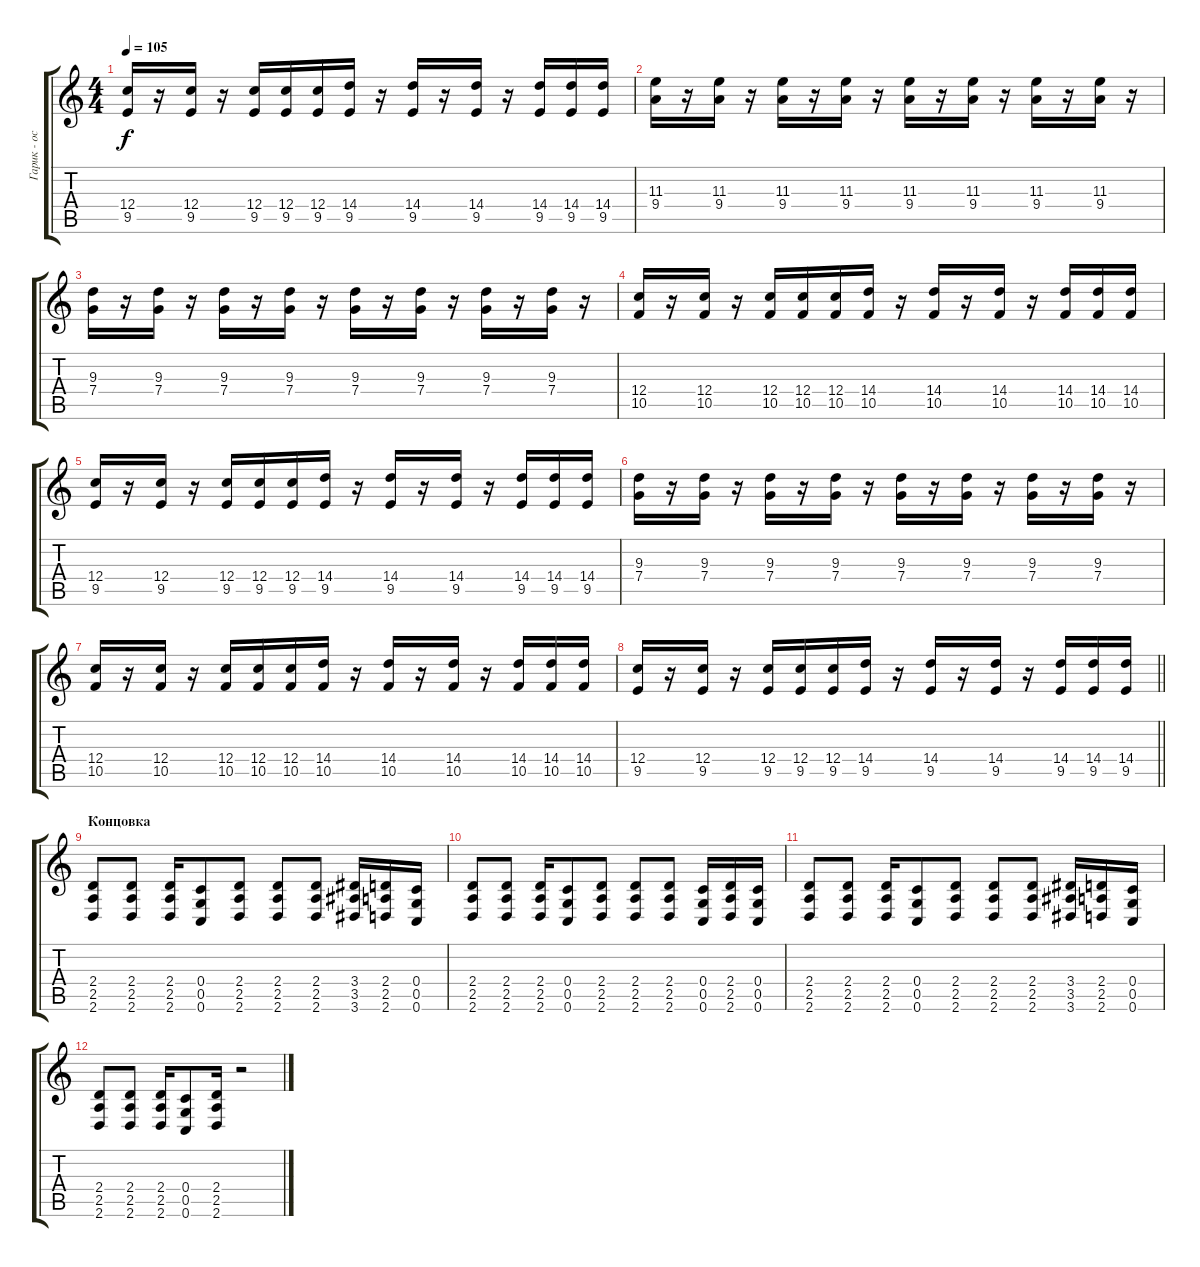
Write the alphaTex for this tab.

\track ("Гарик - основная гитара" "Гарик - ос") {instrument overdrivenguitar}
\staff {score tabs}
\tuning (D4 A3 F3 C3 G2 C2) {hide}
\ts (4 4)
\tempo 105
\clef g2
\ks c
(12.4 9.5).16{dy f} r.16 (12.4 9.5).16 r.16 (12.4 9.5).16 (12.4 9.5).16 (12.4 9.5).16 (14.4 9.5).16 r.16 (14.4 9.5).16 r.16 (14.4 9.5).16 r.16 (14.4 9.5).16 (14.4 9.5).16 (14.4 9.5).16 |
(11.3 9.4).16 r.16 (11.3 9.4).16 r.16 (11.3 9.4).16 r.16 (11.3 9.4).16 r.16 (11.3 9.4).16 r.16 (11.3 9.4).16 r.16 (11.3 9.4).16 r.16 (11.3 9.4).16 r.16 |
(9.3 7.4).16 r.16 (9.3 7.4).16 r.16 (9.3 7.4).16 r.16 (9.3 7.4).16 r.16 (9.3 7.4).16 r.16 (9.3 7.4).16 r.16 (9.3 7.4).16 r.16 (9.3 7.4).16 r.16 |
(12.4 10.5).16 r.16 (12.4 10.5).16 r.16 (12.4 10.5).16 (12.4 10.5).16 (12.4 10.5).16 (14.4 10.5).16 r.16 (14.4 10.5).16 r.16 (14.4 10.5).16 r.16 (14.4 10.5).16 (14.4 10.5).16 (14.4 10.5).16 |
(12.4 9.5).16 r.16 (12.4 9.5).16 r.16 (12.4 9.5).16 (12.4 9.5).16 (12.4 9.5).16 (14.4 9.5).16 r.16 (14.4 9.5).16 r.16 (14.4 9.5).16 r.16 (14.4 9.5).16 (14.4 9.5).16 (14.4 9.5).16 |
(9.3 7.4).16 r.16 (9.3 7.4).16 r.16 (9.3 7.4).16 r.16 (9.3 7.4).16 r.16 (9.3 7.4).16 r.16 (9.3 7.4).16 r.16 (9.3 7.4).16 r.16 (9.3 7.4).16 r.16 |
(12.4 10.5).16 r.16 (12.4 10.5).16 r.16 (12.4 10.5).16 (12.4 10.5).16 (12.4 10.5).16 (14.4 10.5).16 r.16 (14.4 10.5).16 r.16 (14.4 10.5).16 r.16 (14.4 10.5).16 (14.4 10.5).16 (14.4 10.5).16 |
\barLineRight lightlight
(12.4 9.5).16 r.16 (12.4 9.5).16 r.16 (12.4 9.5).16 (12.4 9.5).16 (12.4 9.5).16 (14.4 9.5).16 r.16 (14.4 9.5).16 r.16 (14.4 9.5).16 r.16 (14.4 9.5).16 (14.4 9.5).16 (14.4 9.5).16 |
\section ("" "Концовка")
(2.4 2.5 2.6).8 (2.4 2.5 2.6).8 (2.4 2.5 2.6).16 (0.4 0.5 0.6).8 (2.4 2.5 2.6).8 (2.4 2.5 2.6).8 (2.4 2.5 2.6).8 (3.4 3.5 3.6).16 (2.4 2.5 2.6).16 (0.4 0.5 0.6).16 |
(2.4 2.5 2.6).8 (2.4 2.5 2.6).8 (2.4 2.5 2.6).16 (0.4 0.5 0.6).8 (2.4 2.5 2.6).8 (2.4 2.5 2.6).8 (2.4 2.5 2.6).8 (0.4 0.5 0.6).16 (2.4 2.5 2.6).16 (0.4 0.5 0.6).16 |
(2.4 2.5 2.6).8 (2.4 2.5 2.6).8 (2.4 2.5 2.6).16 (0.4 0.5 0.6).8 (2.4 2.5 2.6).8 (2.4 2.5 2.6).8 (2.4 2.5 2.6).8 (3.4 3.5 3.6).16 (2.4 2.5 2.6).16 (0.4 0.5 0.6).16 |
(2.4 2.5 2.6).8 (2.4 2.5 2.6).8 (2.4 2.5 2.6).16 (0.4 0.5 0.6).8 (2.4 2.5 2.6).16 r.2
